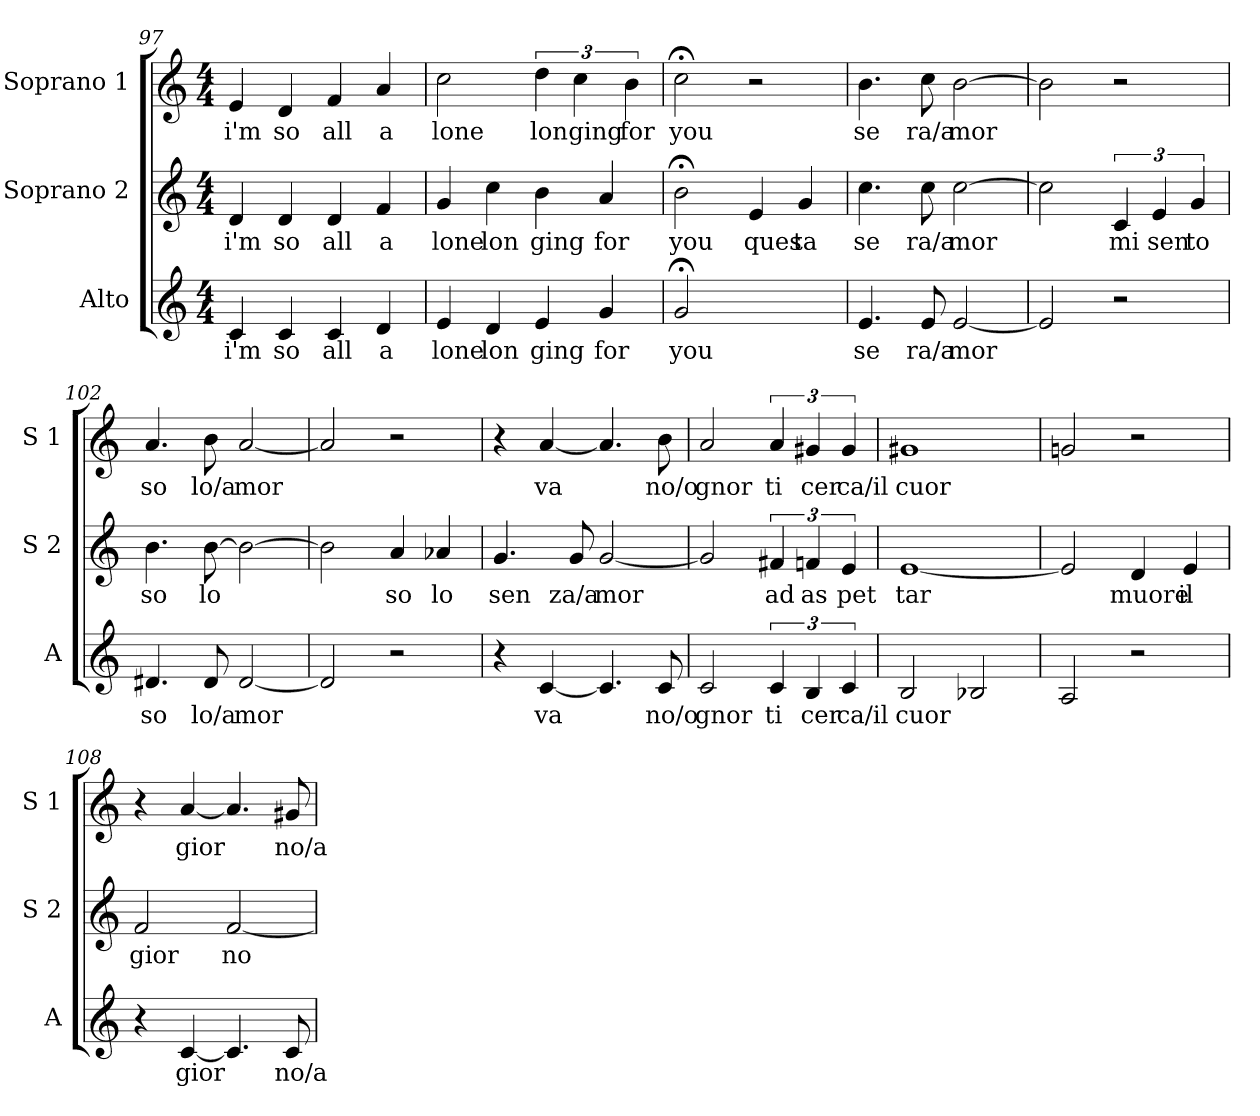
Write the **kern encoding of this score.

**kern	**text	**kern	**text	**kern	**text
*part3	*part3	*part2	*part2	*part1	*part1
*staff3	*staff3	*staff2	*staff2	*staff1	*staff1
*I"Alto	*	*I"Soprano 2	*	*I"Soprano 1	*
*I'A	*	*I'S 2	*	*I'S 1	*
!!LO:PB:g=z
*clefG2	*	*clefG2	*	*clefG2	*
*k[]	*	*k[]	*	*k[]	*
*C:	*	*C:	*	*C:	*
*M4/4	*	*M4/4	*	*M4/4	*
=97	=97	=97	=97	=97	=97
!	!LO:LY:b	!	!	!	!
!	!	!	!LO:LY:b	!	!
!	!	!	!	!	!LO:LY:b
4c/	i'm	4d/	i'm	4e/	i'm
!	!LO:LY:b	!	!	!	!
!	!	!	!LO:LY:b	!	!
!	!	!	!	!	!LO:LY:b
4c/	so	4d/	so	4d/	so
!	!LO:LY:b	!	!	!	!
!	!	!	!LO:LY:b	!	!
!	!	!	!	!	!LO:LY:b
4c/	all	4d/	all	4f/	all
!	!LO:LY:b	!	!	!	!
!	!	!	!LO:LY:b	!	!
!	!	!	!	!	!LO:LY:b
4d/	a	4f/	a	4a/	a
=98	=98	=98	=98	=98	=98
!	!LO:LY:b	!	!	!	!
!	!	!	!LO:LY:b	!	!
!	!	!	!	!	!LO:LY:b
4e/	lone	4g/	lone	2cc\	lone
!	!LO:LY:b	!	!	!	!
!	!	!	!LO:LY:b	!	!
4d/	lon	4cc\	lon	.	.
!	!LO:LY:b	!	!	!	!
!	!	!	!LO:LY:b	!	!
!	!	!	!	!	!LO:LY:b
4e/	ging	4b\	ging	6dd\	lon
!	!	!	!	!	!LO:LY:b
.	.	.	.	6cc\	ging
!	!LO:LY:b	!	!	!	!
!	!	!	!LO:LY:b	!	!
4g/	for	4a/	for	.	.
!	!	!	!	!	!LO:LY:b
.	.	.	.	6b\	for
=99	=99	=99	=99	=99	=99
!	!LO:LY:b	!	!	!	!
!	!	!	!LO:LY:b	!	!
!	!	!	!	!	!LO:LY:b
2g;</	you	2b;<\	you	2cc;<\	you
!	!	!	!LO:LY:b	!	!
2ryy	.	4e/	ques	2r	.
!	!	!	!LO:LY:b	!	!
.	.	4g/	ta	.	.
=100	=100	=100	=100	=100	=100
!	!LO:LY:b	!	!	!	!
!	!	!	!LO:LY:b	!	!
!	!	!	!	!	!LO:LY:b
4.e/	se	4.cc\	se	4.b\	se
!	!LO:LY:b	!	!	!	!
!	!	!	!LO:LY:b	!	!
!	!	!	!	!	!LO:LY:b
8e/	ra/a	8cc\	ra/a	8cc\	ra/a
!	!LO:LY:b	!	!	!	!
!	!	!	!LO:LY:b	!	!
!	!	!	!	!	!LO:LY:b
[2e/	mor	[2cc\	mor	[2b\	mor
=101	=101	=101	=101	=101	=101
2e/]	.	2cc\]	.	2b\]	.
!	!	!	!LO:LY:b	!	!
2r	.	6c/	mi	2r	.
!	!	!	!LO:LY:b	!	!
.	.	6e/	sen	.	.
!	!	!	!LO:LY:b	!	!
.	.	6g/	to	.	.
=102	=102	=102	=102	=102	=102
!	!LO:LY:b	!	!	!	!
!	!	!	!LO:LY:b	!	!
!	!	!	!	!	!LO:LY:b
4.d#X/	so	4.b\	so	4.a/	so
!	!LO:LY:b	!	!	!	!
!	!	!	!LO:LY:b	!	!
!	!	!	!	!	!LO:LY:b
8d#/	lo/a	[8b\	lo	8b\	lo/a
!	!LO:LY:b	!	!	!	!
!	!	!	!	!	!LO:LY:b
[2d#/	mor	2b\_	.	[2a/	mor
!!LO:LB:g=z
=103	=103	=103	=103	=103	=103
2d#/]	.	2b\]	.	2a/]	.
!	!	!	!LO:LY:b	!	!
2r	.	4a/	so	2r	.
!	!	!	!LO:LY:b	!	!
.	.	4a-X/	lo	.	.
=104	=104	=104	=104	=104	=104
!	!	!	!LO:LY:b	!	!
4r	.	4.g/	sen	4r	.
!	!LO:LY:b	!	!	!	!
!	!	!	!	!	!LO:LY:b
[4c/	va	.	.	[4a/	va
!	!	!	!LO:LY:b	!	!
.	.	8g/	za/a	.	.
!	!	!	!LO:LY:b	!	!
4.c/]	.	[2g/	mor	4.a/]	.
!	!LO:LY:b	!	!	!	!
!	!	!	!	!	!LO:LY:b
8c/	no/o	.	.	8b\	no/o
=105	=105	=105	=105	=105	=105
!	!LO:LY:b	!	!	!	!
!	!	!	!	!	!LO:LY:b
2c/	gnor	2g/]	.	2a/	gnor
!	!LO:LY:b	!	!	!	!
!	!	!	!LO:LY:b	!	!
!	!	!	!	!	!LO:LY:b
6c/	ti	6f#X/	ad	6a/	ti
!	!LO:LY:b	!	!	!	!
!	!	!	!LO:LY:b	!	!
!	!	!	!	!	!LO:LY:b
6B/	cer	6fn/	as	6g#X/	cer
!	!LO:LY:b	!	!	!	!
!	!	!	!LO:LY:b	!	!
!	!	!	!	!	!LO:LY:b
6c/	ca/il	6e/	pet	6g#/	ca/il
=106	=106	=106	=106	=106	=106
!	!LO:LY:b	!	!	!	!
!	!	!	!LO:LY:b	!	!
!	!	!	!	!	!LO:LY:b
2B/	cuor	[1e	tar	1g#X	cuor
2B-X/	.	.	.	.	.
=107	=107	=107	=107	=107	=107
2A/	.	2e/]	.	2gn/	.
!	!	!	!LO:LY:b	!	!
2r	.	4d/	muore	2r	.
!	!	!	!LO:LY:b	!	!
.	.	4e/	il	.	.
=108	=108	=108	=108	=108	=108
!	!	!	!LO:LY:b	!	!
4r	.	2f/	gior	4r	.
!	!LO:LY:b	!	!	!	!
!	!	!	!	!	!LO:LY:b
[4c/	gior	.	.	[4a/	gior
!	!	!	!LO:LY:b	!	!
4.c/]	.	[2f/	no	4.a/]	.
!	!LO:LY:b	!	!	!	!
!	!	!	!	!	!LO:LY:b
8c/	no/a	.	.	8g#X/	no/a
=	=	=	=	=	=
*-	*-	*-	*-	*-	*-
